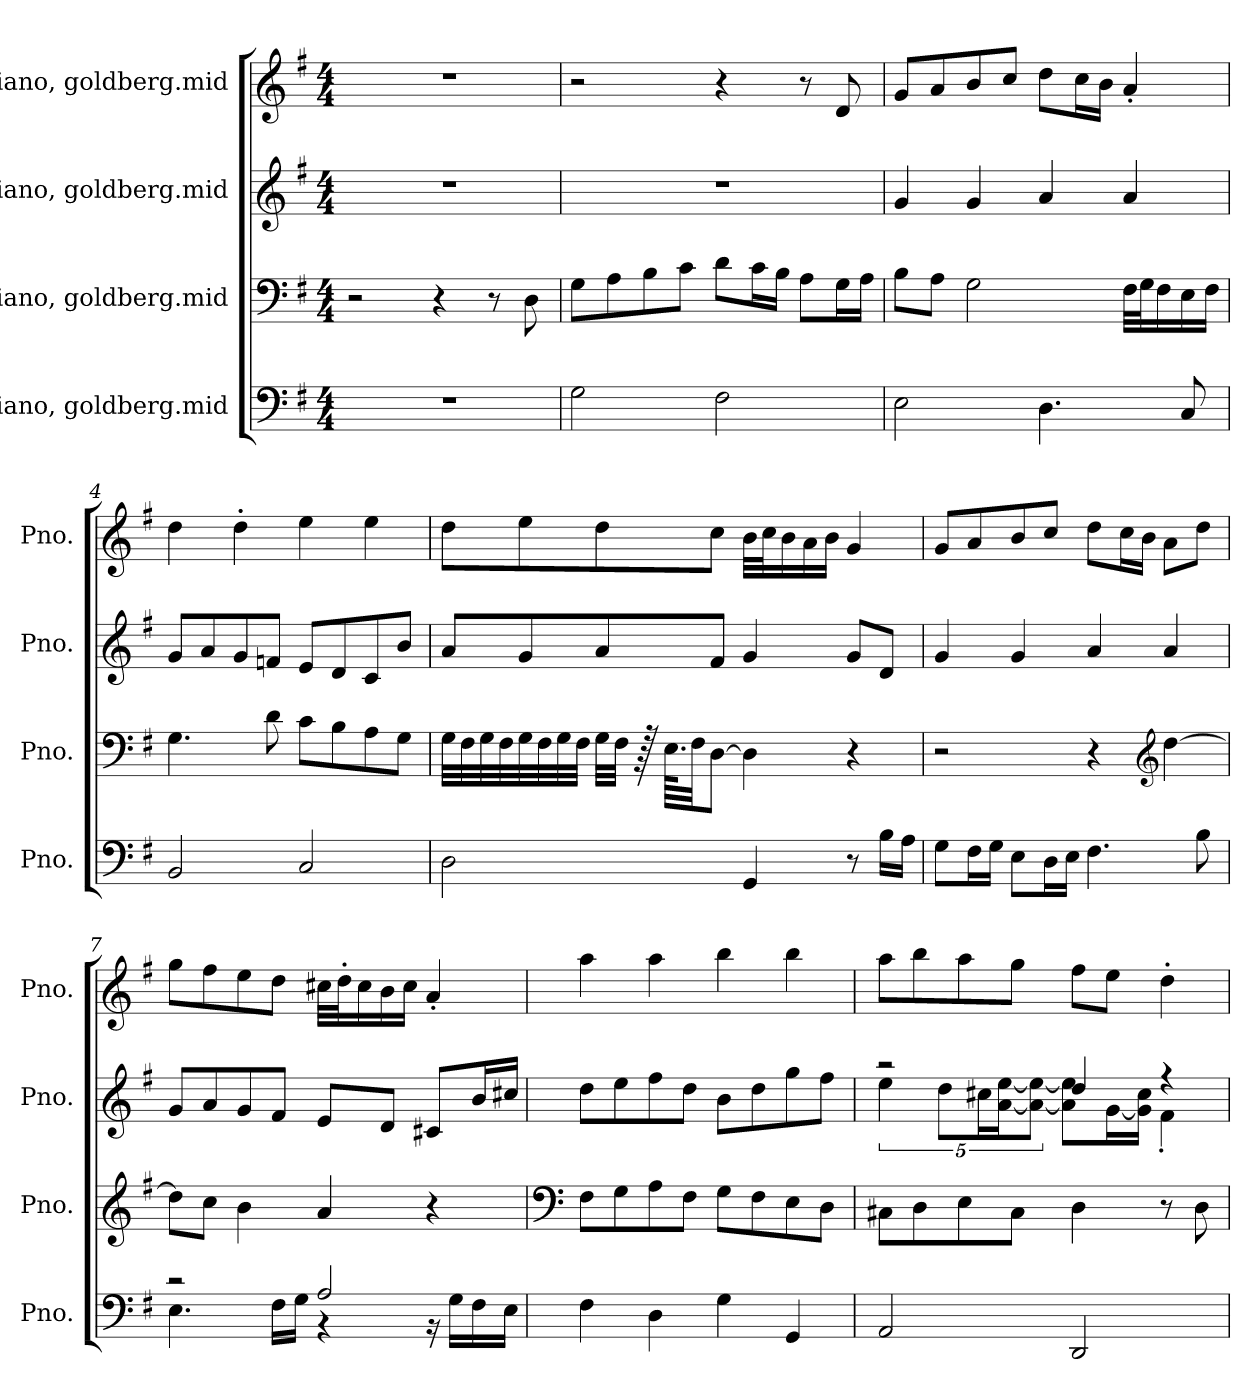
**kern	**kern	**kern	**kern
*part4	*part3	*part2	*part1
*staff4	*staff3	*staff2	*staff1
*I"Piano, goldberg.mid	*I"Piano, goldberg.mid	*I"Piano, goldberg.mid	*I"Piano, goldberg.mid
*I'Pno.	*I'Pno.	*I'Pno.	*I'Pno.
*clefF4	*clefF4	*clefG2	*clefG2
*k[f#]	*k[f#]	*k[f#]	*k[f#]
*M4/4	*M4/4	*M4/4	*M4/4
*MM120	*MM120	*MM120	*MM120
=1	=1	=1	=1
1r	2r	1r	1r
.	4r	.	.
.	8r	.	.
.	8D\	.	.
=2	=2	=2	=2
2G\	8G\L	1r	2r
.	8A\	.	.
.	8B\	.	.
.	8c\J	.	.
2F#\	8d\L	.	4r
.	16c\L	.	.
.	16B\JJ	.	.
.	8A\L	.	8r
.	16G\L	.	8d/
.	16A\JJ	.	.
=3	=3	=3	=3
2E\	8B\L	4g/	8g/L
.	8A\J	.	8a/
.	2G\	4g/	8b/
.	.	.	8cc/J
4.D\	.	4a/	8dd\L
.	.	.	16cc\L
.	.	.	16b\JJ
.	32F#\LLL	4a/	4a'/
.	32G\J	.	.
.	16F#\	.	.
8C/	16E\	.	.
.	16F#\JJ	.	.
!!LO:LB:g=z
=4	=4	=4	=4
2BB/	4.G\	8g/L	4dd\
.	.	8a/	.
.	.	8g/	4dd'\
.	8d\	8fn/J	.
2C/	8c\L	8e/L	4ee\
.	8B\	8d/	.
.	8A\	8c/	4ee\
.	8G\J	8b/J	.
=5	=5	=5	=5
2D\	32G\LLL	8a/L	8dd\L
.	32F#\	.	.
.	32G\	.	.
.	32F#\	.	.
.	32G\	8g/	8ee\
.	32F#\	.	.
.	32G\	.	.
.	32F#\JJJ	.	.
.	32G\LLL	8a/	8dd\
.	32F#\JJJ	.	.
.	128r	.	.
.	64.E\KLLL	.	.
.	32F#\JJ	.	.
.	[8D\J	8f#/J	8cc\J
4GG/	4D\]	4g/	32b\LLL
.	.	.	32cc\J
.	.	.	16b\
.	.	.	16a\
.	.	.	16b\JJ
8r	4r	8g/L	4g/
16B\LL	.	8d/J	.
16A\JJ	.	.	.
=6	=6	=6	=6
8G\L	2r	4g/	8g/L
16F#\L	.	.	8a/
16G\JJ	.	.	.
8E\L	.	4g/	8b/
16D\L	.	.	8cc/J
16E\JJ	.	.	.
4.F#\	4r	4a/	8dd\L
.	.	.	16cc\L
.	.	.	16b\JJ
*	*clefG2	*	*
.	[4dd\	4a/	8a\L
8B\	.	.	8dd\J
!!LO:LB:g=z
=7	=7	=7	=7
*^	*	*	*
2r	4.E\	8dd\L]	8g/L	8gg\L
.	.	8cc\J	8a/	8ff#\
.	.	4b\	8g/	8ee\
.	16F#\LL	.	8f#/J	8dd\J
.	16G\JJ	.	.	.
2A/	4r	4a/	8e/L	32cc#X\LLL
.	.	.	.	32dd'\J
.	.	.	.	16cc#\
.	.	.	8d/J	16b\
.	.	.	.	16cc#\JJ
.	16r	4r	8c#X/L	4a'/
.	16G\LL	.	.	.
.	16F#\	.	16b/L	.
.	16E\JJ	.	16cc#X/JJ	.
*v	*v	*	*	*
=8	=8	=8	=8
*	*clefF4	*	*
4F#\	8F#\L	8dd\L	4aa\
.	8G\	8ee\	.
4D\	8A\	8ff#\	4aa\
.	8F#\J	8dd\J	.
4G\	8G\L	8b\L	4bb\
.	8F#\	8dd\	.
4GG/	8E\	8gg\	4bb\
.	8D\J	8ff#\J	.
=9	=9	=9	=9
*	*	*^	*
2AA/	8C#X\L	2r	5ee\	8aa\L
.	8D\	.	.	8bb\
.	.	.	10dd\L	.
.	8E\	.	.	8aa\
.	.	.	20cc#X\L	.
.	.	.	[20a\ [20ee\J	.
.	8C#\J	.	.	8gg\J
.	.	.	10a\_ 10ee\_J	.
2DD/	4D\	4dd/	8a\] 8ee\]L	8ff#\L
.	.	.	[16g\L	8ee\J
.	.	.	16g\] 16cc#\JJ	.
.	8r	4r	4f#'\	4dd'\
.	8D\	.	.	.
*	*	*v	*v	*
=	=	=	=
*-	*-	*-	*-
